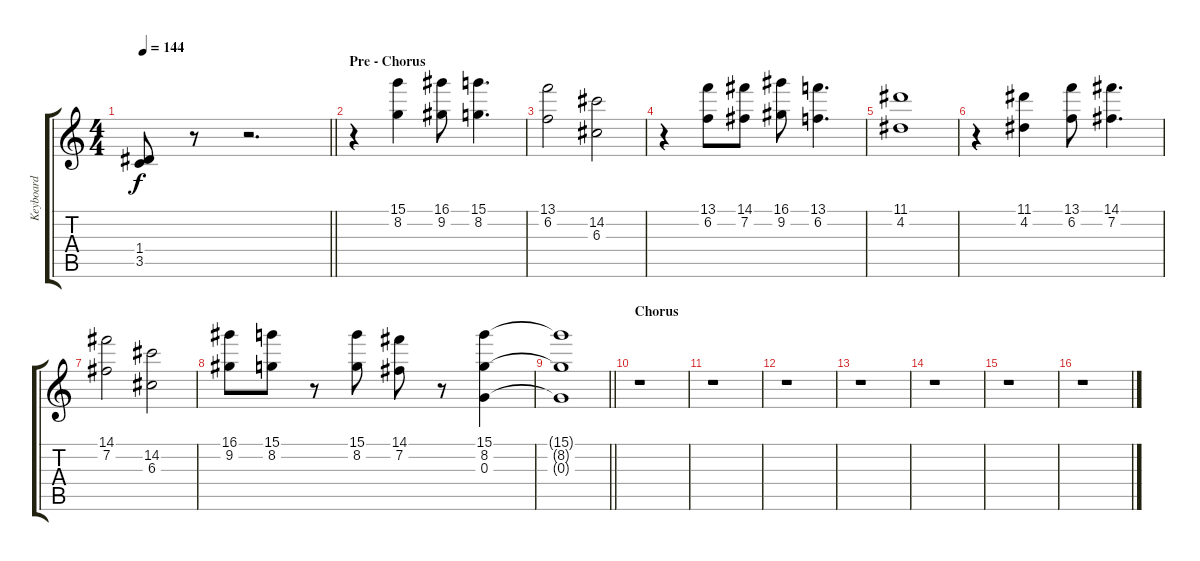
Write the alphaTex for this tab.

\track ("Keyboard" "Keyboard") {instrument acousticguitarsteel}
\staff {score tabs}
\tuning (E4 B3 G3 D3 A2 E2) {hide}
\ts (4 4)
\tempo 144
\clef g2
\barLineRight lightlight
\ks c
(1.4 3.5).8{dy f} r.8 r.2{d} |
\section ("" "Pre - Chorus")
r.4{balance 8 instrument harpsichord} (15.1 8.2).4 (16.1 9.2).8 (15.1 8.2).4{d} |
(13.1 6.2).2 (14.2 6.3).2 |
r.4 (13.1 6.2).8 (14.1 7.2).8 (16.1 9.2).8 (13.1 6.2).4{d} |
(11.1 4.2).1 |
r.4 (11.1 4.2).4 (13.1 6.2).8 (14.1 7.2).4{d} |
(14.1 7.2).2 (14.2 6.3).2 |
(16.1 9.2).8 (15.1 8.2).8 r.8 (15.1 8.2).8 (14.1 7.2).8 r.8 (15.1 8.2 0.3).4 |
\barLineRight lightlight
(15.1{t} 8.2{t} 0.3{t}).1 |
\section ("" "Chorus")
r.1 |
r.1 |
r.1 |
r.1 |
r.1 |
r.1 |
r.1
